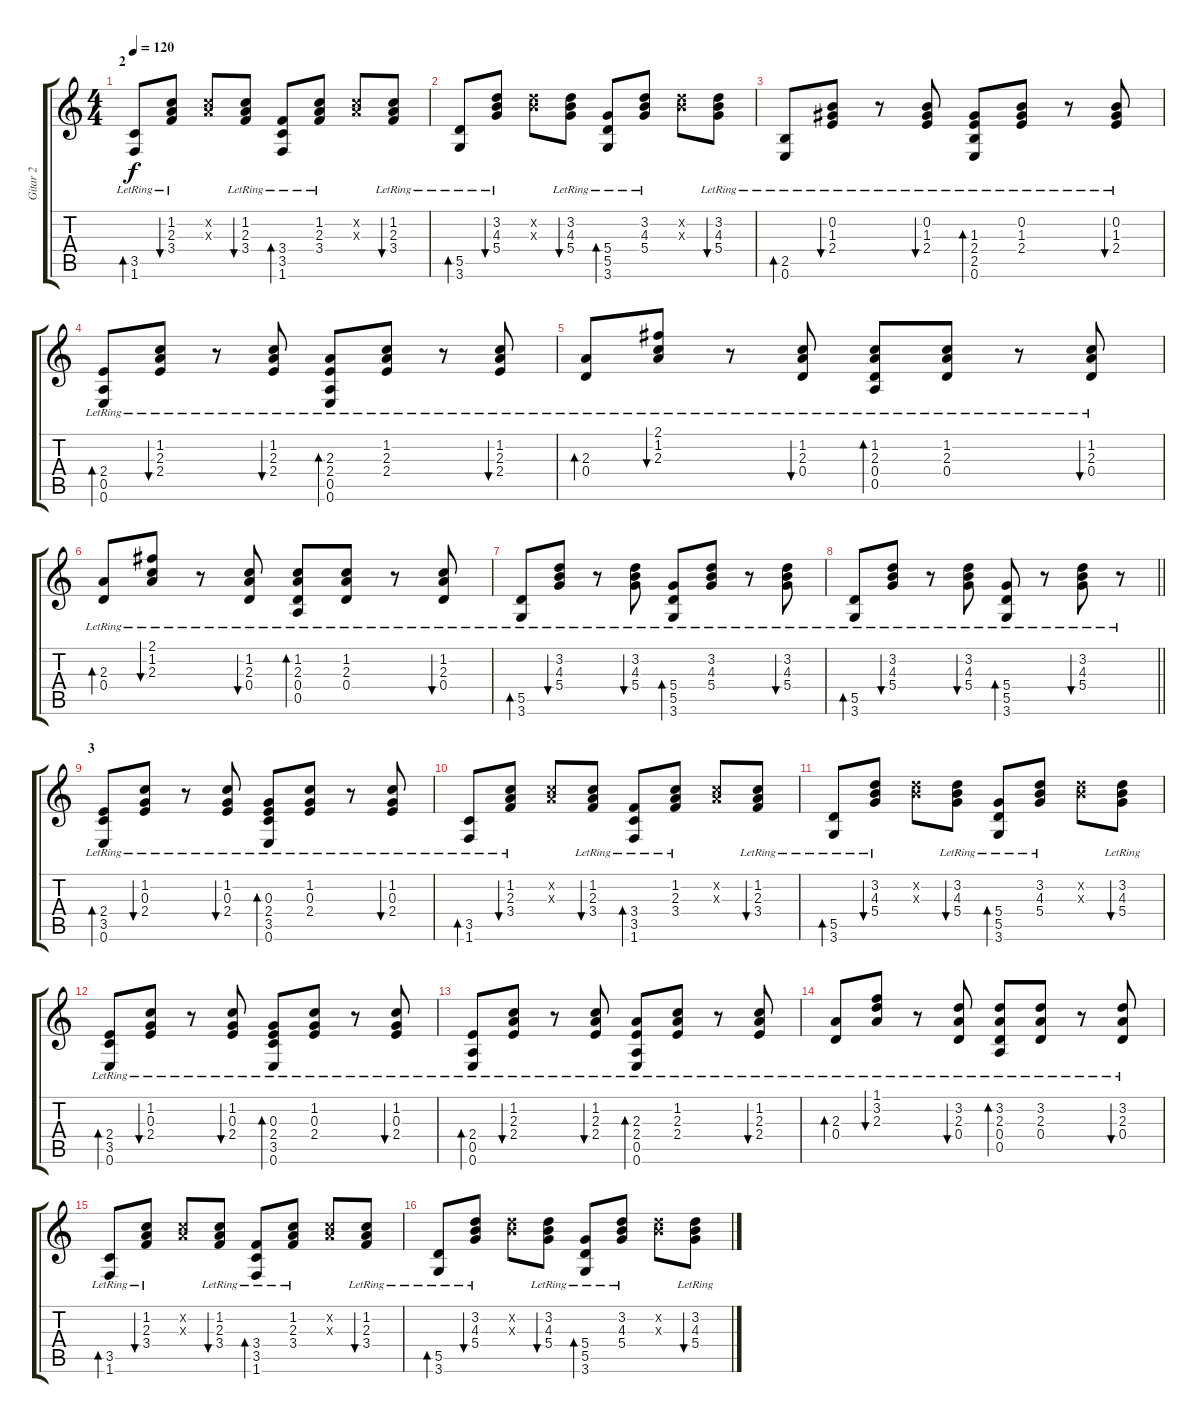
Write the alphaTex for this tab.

\track ("Gitar 2" "Gitar 2") {instrument electricguitarmuted}
\staff {score tabs}
\tuning (E4 B3 G3 D3 A2 E2) {hide}
\ts (4 4)
\section ("" "2")
\tempo 120
\clef g2
\ks c
(3.5{lr} 1.6{lr}).8{bd 120 dy f} (1.2{lr} 2.3{lr} 3.4{lr}).8{bu 120} (1.2{x} 2.3{x}).8 (1.2{lr} 2.3{lr} 3.4{lr}).8{bu 120} (3.4{lr} 3.5{lr} 1.6{lr}).8{bd 120} (1.2{lr} 2.3{lr} 3.4{lr}).8 (1.2{x} 2.3{x}).8 (1.2{lr} 2.3{lr} 3.4{lr}).8{bu 120} |
(5.5{lr} 3.6{lr}).8{bd 120} (3.2{lr} 4.3{lr} 5.4{lr}).8{bu 120} (3.2{x} 4.3{x}).8 (3.2{lr} 4.3{lr} 5.4{lr}).8{bu 120} (5.4{lr} 5.5{lr} 3.6{lr}).8{bd 120} (3.2{lr} 4.3{lr} 5.4{lr}).8 (3.2{x} 4.3{x}).8 (3.2{lr} 4.3{lr} 5.4{lr}).8{bu 120} |
(2.5{lr} 0.6{lr}).8{bd 120} (0.2{lr} 1.3{lr} 2.4{lr}).8{bu 120} r.8 (0.2{lr} 1.3{lr} 2.4{lr}).8{bu 120} (1.3{lr} 2.4{lr} 2.5{lr} 0.6{lr}).8{bd 120} (0.2{lr} 1.3{lr} 2.4{lr}).8 r.8 (0.2{lr} 1.3{lr} 2.4{lr}).8{bu 120} |
(2.4{lr} 0.5{lr} 0.6{lr}).8{bd 120} (1.2{lr} 2.3{lr} 2.4{lr}).8{bu 120} r.8 (1.2{lr} 2.3{lr} 2.4{lr}).8{bu 120} (2.3{lr} 2.4{lr} 0.5{lr} 0.6{lr}).8{bd 120} (1.2{lr} 2.3{lr} 2.4{lr}).8 r.8 (1.2{lr} 2.3{lr} 2.4{lr}).8{bu 120} |
(2.3{lr} 0.4{lr}).8{bd 120} (2.1{lr} 1.2{lr} 2.3{lr}).8{bu 120} r.8 (1.2{lr} 2.3{lr} 0.4{lr}).8{bu 120} (1.2{lr} 2.3{lr} 0.4{lr} 0.5{lr}).8{bd 120} (1.2{lr} 2.3{lr} 0.4{lr}).8 r.8 (1.2{lr} 2.3{lr} 0.4{lr}).8{bu 120} |
(2.3{lr} 0.4{lr}).8{bd 120} (2.1{lr} 1.2{lr} 2.3{lr}).8{bu 120} r.8 (1.2{lr} 2.3{lr} 0.4{lr}).8{bu 120} (1.2{lr} 2.3{lr} 0.4{lr} 0.5{lr}).8{bd 120} (1.2{lr} 2.3{lr} 0.4{lr}).8 r.8 (1.2{lr} 2.3{lr} 0.4{lr}).8{bu 120} |
(5.5{lr} 3.6{lr}).8{bd 120} (3.2{lr} 4.3{lr} 5.4{lr}).8{bu 120} r.8 (3.2{lr} 4.3{lr} 5.4{lr}).8{bu 120} (5.4{lr} 5.5{lr} 3.6{lr}).8{bd 120} (3.2{lr} 4.3{lr} 5.4{lr}).8 r.8 (3.2{lr} 4.3{lr} 5.4{lr}).8{bu 120} |
\barLineRight lightlight
(5.5{lr} 3.6{lr}).8{bd 120} (3.2{lr} 4.3{lr} 5.4{lr}).8{bu 120} r.8 (3.2{lr} 4.3{lr} 5.4{lr}).8{bu 120} (5.4{lr} 5.5{lr} 3.6{lr}).8{bd 120} r.8 (3.2{lr} 4.3{lr} 5.4{lr}).8{bu 120} r.8 |
\section ("" "3")
(2.4{lr} 3.5{lr} 0.6{lr}).8{bd 120} (1.2{lr} 0.3{lr} 2.4{lr}).8{bu 120} r.8 (1.2{lr} 0.3{lr} 2.4{lr}).8{bu 120} (0.3{lr} 2.4{lr} 3.5{lr} 0.6{lr}).8{bd 120} (1.2{lr} 0.3{lr} 2.4{lr}).8 r.8 (1.2{lr} 0.3{lr} 2.4{lr}).8{bu 120} |
(3.5{lr} 1.6{lr}).8{bd 120} (1.2{lr} 2.3{lr} 3.4{lr}).8{bu 120} (1.2{x} 2.3{x}).8 (1.2{lr} 2.3{lr} 3.4{lr}).8{bu 120} (3.4{lr} 3.5{lr} 1.6{lr}).8{bd 120} (1.2{lr} 2.3{lr} 3.4{lr}).8 (1.2{x} 2.3{x}).8 (1.2{lr} 2.3{lr} 3.4{lr}).8{bu 120} |
(5.5{lr} 3.6{lr}).8{bd 120} (3.2{lr} 4.3{lr} 5.4{lr}).8{bu 120} (3.2{x} 4.3{x}).8 (3.2{lr} 4.3{lr} 5.4{lr}).8{bu 120} (5.4{lr} 5.5{lr} 3.6{lr}).8{bd 120} (3.2{lr} 4.3{lr} 5.4{lr}).8 (3.2{x} 4.3{x}).8 (3.2{lr} 4.3{lr} 5.4{lr}).8{bu 120} |
(2.4{lr} 3.5{lr} 0.6{lr}).8{bd 120} (1.2{lr} 0.3{lr} 2.4{lr}).8{bu 120} r.8 (1.2{lr} 0.3{lr} 2.4{lr}).8{bu 120} (0.3{lr} 2.4{lr} 3.5{lr} 0.6{lr}).8{bd 120} (1.2{lr} 0.3{lr} 2.4{lr}).8 r.8 (1.2{lr} 0.3{lr} 2.4{lr}).8{bu 120} |
(2.4{lr} 0.5{lr} 0.6{lr}).8{bd 120} (1.2{lr} 2.3{lr} 2.4{lr}).8{bu 120} r.8 (1.2{lr} 2.3{lr} 2.4{lr}).8{bu 120} (2.3{lr} 2.4{lr} 0.5{lr} 0.6{lr}).8{bd 120} (1.2{lr} 2.3{lr} 2.4{lr}).8 r.8 (1.2{lr} 2.3{lr} 2.4{lr}).8{bu 120} |
(2.3{lr} 0.4{lr}).8{bd 120} (1.1{lr} 3.2{lr} 2.3{lr}).8{bu 120} r.8 (3.2{lr} 2.3{lr} 0.4{lr}).8{bu 120} (3.2{lr} 2.3{lr} 0.4{lr} 0.5{lr}).8{bd 120} (3.2{lr} 2.3{lr} 0.4{lr}).8 r.8 (3.2{lr} 2.3{lr} 0.4{lr}).8{bu 120} |
(3.5{lr} 1.6{lr}).8{bd 120} (1.2{lr} 2.3{lr} 3.4{lr}).8{bu 120} (1.2{x} 2.3{x}).8 (1.2{lr} 2.3{lr} 3.4{lr}).8{bu 120} (3.4{lr} 3.5{lr} 1.6{lr}).8{bd 120} (1.2{lr} 2.3{lr} 3.4{lr}).8 (1.2{x} 2.3{x}).8 (1.2{lr} 2.3{lr} 3.4{lr}).8{bu 120} |
(5.5{lr} 3.6{lr}).8{bd 120} (3.2{lr} 4.3{lr} 5.4{lr}).8{bu 120} (3.2{x} 4.3{x}).8 (3.2{lr} 4.3{lr} 5.4{lr}).8{bu 120} (5.4{lr} 5.5{lr} 3.6{lr}).8{bd 120} (3.2{lr} 4.3{lr} 5.4{lr}).8 (3.2{x} 4.3{x}).8 (3.2{lr} 4.3{lr} 5.4{lr}).8{bu 120}
